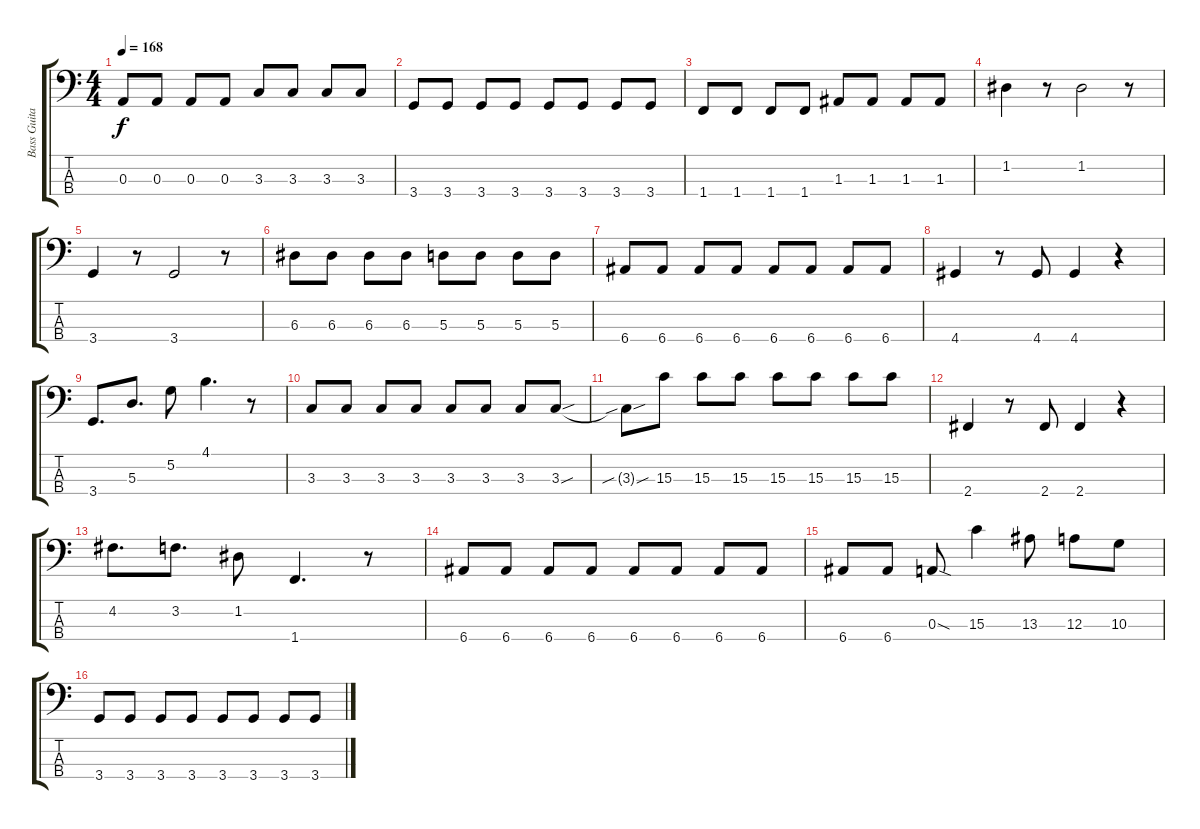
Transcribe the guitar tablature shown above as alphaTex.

\track ("Bass Guitar" "Bass Guita") {instrument electricbassfinger}
\staff {score tabs}
\tuning (G2 D2 A1 E1) {hide}
\ts (4 4)
\tempo 168
\clef f4
\ks c
0.3.8{dy f} 0.3.8 0.3.8 0.3.8 3.3.8 3.3.8 3.3.8 3.3.8 |
3.4.8 3.4.8 3.4.8 3.4.8 3.4.8 3.4.8 3.4.8 3.4.8 |
1.4.8 1.4.8 1.4.8 1.4.8 1.3.8 1.3.8 1.3.8 1.3.8 |
1.2.4 r.8 1.2.2 r.8 |
3.4.4 r.8 3.4.2 r.8 |
6.3.8 6.3.8 6.3.8 6.3.8 5.3.8 5.3.8 5.3.8 5.3.8 |
6.4.8 6.4.8 6.4.8 6.4.8 6.4.8 6.4.8 6.4.8 6.4.8 |
4.4.4 r.8 4.4.8 4.4.4 r.4 |
3.4.8{d} 5.3.8{d} 5.2.8 4.1.4{d} r.8 |
3.3.8 3.3.8 3.3.8 3.3.8 3.3.8 3.3.8 3.3.8 3.3{sou}.8 |
3.3{sib sou t}.8 15.3.8 15.3.8 15.3.8 15.3.8 15.3.8 15.3.8 15.3.8 |
2.4.4 r.8 2.4.8 2.4.4 r.4 |
4.2.8{d} 3.2.8{d} 1.2.8 1.4.4{d} r.8 |
6.4.8 6.4.8 6.4.8 6.4.8 6.4.8 6.4.8 6.4.8 6.4.8 |
6.4.8 6.4.8 0.3{sod}.8 15.3.4 13.3.8 12.3.8 10.3.8 |
3.4.8 3.4.8 3.4.8 3.4.8 3.4.8 3.4.8 3.4.8 3.4.8
